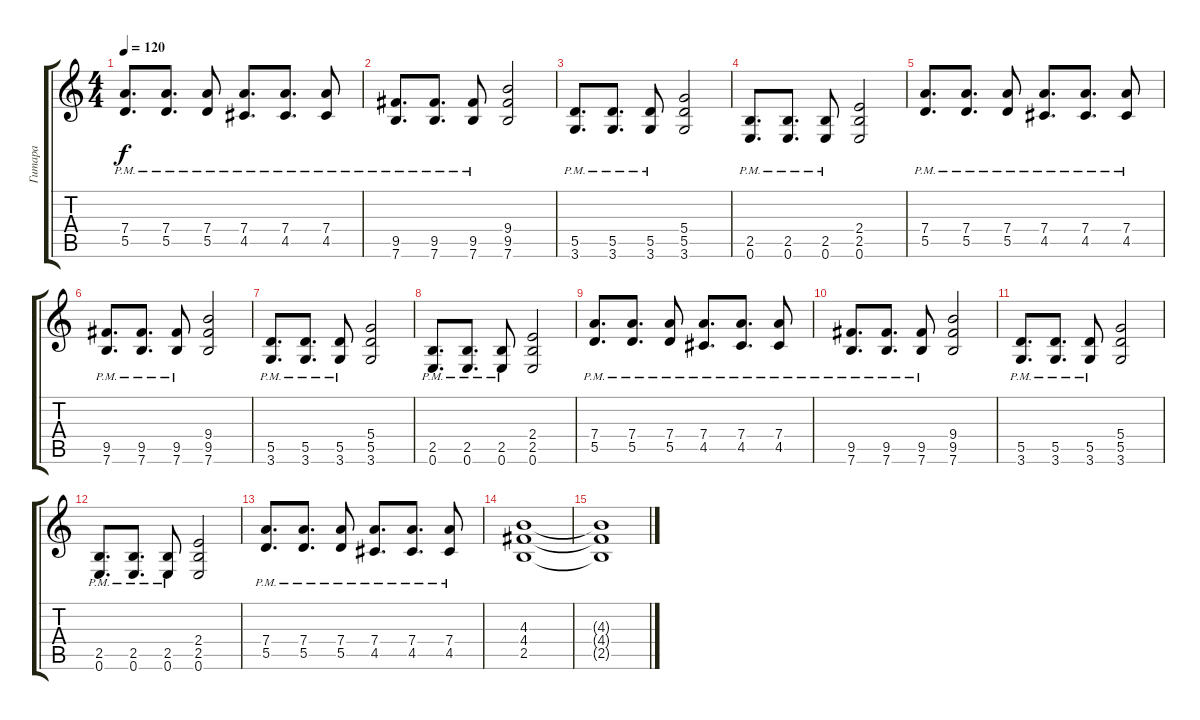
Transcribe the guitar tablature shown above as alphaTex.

\track ("Гитара" "Гитара") {instrument distortionguitar}
\staff {score tabs}
\tuning (E4 B3 G3 D3 A2 E2) {hide}
\ts (4 4)
\tempo 120
\clef g2
\ks c
(7.4{pm} 5.5{pm}).8{d dy f} (7.4{pm} 5.5{pm}).8{d} (7.4{pm} 5.5{pm}).8 (7.4{pm} 4.5{pm}).8{d} (7.4{pm} 4.5{pm}).8{d} (7.4{pm} 4.5{pm}).8 |
(9.5{pm} 7.6{pm}).8{d} (9.5{pm} 7.6{pm}).8{d} (9.5{pm} 7.6{pm}).8 (9.4 9.5 7.6).2 |
(5.5{pm} 3.6{pm}).8{d} (5.5{pm} 3.6{pm}).8{d} (5.5{pm} 3.6{pm}).8 (5.4 5.5 3.6).2 |
(2.5{pm} 0.6{pm}).8{d} (2.5{pm} 0.6{pm}).8{d} (2.5{pm} 0.6{pm}).8 (2.4 2.5 0.6).2 |
(7.4{pm} 5.5{pm}).8{d} (7.4{pm} 5.5{pm}).8{d} (7.4{pm} 5.5{pm}).8 (7.4{pm} 4.5{pm}).8{d} (7.4{pm} 4.5{pm}).8{d} (7.4{pm} 4.5{pm}).8 |
(9.5{pm} 7.6{pm}).8{d} (9.5{pm} 7.6{pm}).8{d} (9.5{pm} 7.6{pm}).8 (9.4 9.5 7.6).2 |
(5.5{pm} 3.6{pm}).8{d} (5.5{pm} 3.6{pm}).8{d} (5.5{pm} 3.6{pm}).8 (5.4 5.5 3.6).2 |
(2.5{pm} 0.6{pm}).8{d} (2.5{pm} 0.6{pm}).8{d} (2.5{pm} 0.6{pm}).8 (2.4 2.5 0.6).2 |
(7.4{pm} 5.5{pm}).8{d} (7.4{pm} 5.5{pm}).8{d} (7.4{pm} 5.5{pm}).8 (7.4{pm} 4.5{pm}).8{d} (7.4{pm} 4.5{pm}).8{d} (7.4{pm} 4.5{pm}).8 |
(9.5{pm} 7.6{pm}).8{d} (9.5{pm} 7.6{pm}).8{d} (9.5{pm} 7.6{pm}).8 (9.4 9.5 7.6).2 |
(5.5{pm} 3.6{pm}).8{d} (5.5{pm} 3.6{pm}).8{d} (5.5{pm} 3.6{pm}).8 (5.4 5.5 3.6).2 |
(2.5{pm} 0.6{pm}).8{d} (2.5{pm} 0.6{pm}).8{d} (2.5{pm} 0.6{pm}).8 (2.4 2.5 0.6).2 |
(7.4{pm} 5.5{pm}).8{d} (7.4{pm} 5.5{pm}).8{d} (7.4{pm} 5.5{pm}).8 (7.4{pm} 4.5{pm}).8{d} (7.4{pm} 4.5{pm}).8{d} (7.4{pm} 4.5{pm}).8 |
(4.3 4.4 2.5).1{volume 1} |
(4.3{t} 4.4{t} 2.5{t}).1
